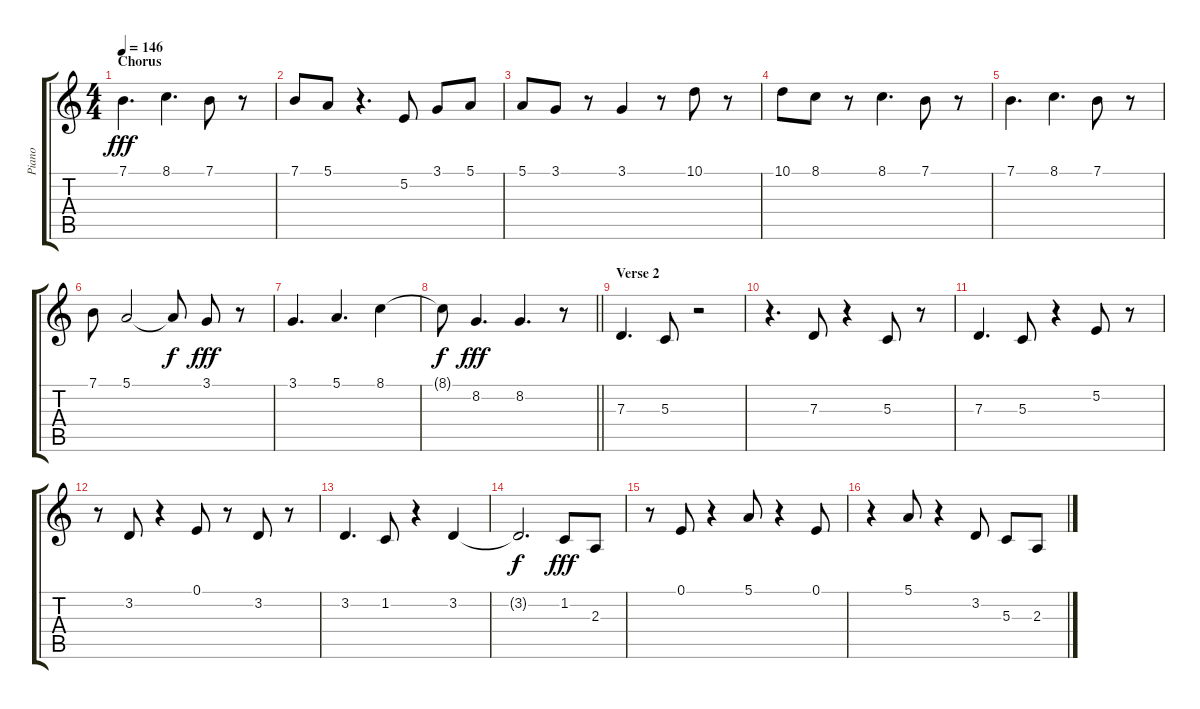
\track ("Piano" "Piano") {instrument brightacousticpiano}
\staff {score tabs}
\tuning (E4 B3 G3 D3 A2 E2) {hide}
\ts (4 4)
\section ("" "Chorus")
\tempo 146
\clef g2
\ks c
7.1.4{d dy fff} 8.1.4{d} 7.1.8 r.8 |
7.1.8 5.1.8 r.4{d} 5.2.8 3.1.8 5.1.8 |
5.1.8 3.1.8 r.8 3.1.4 r.8 10.1.8 r.8 |
10.1.8 8.1.8 r.8 8.1.4{d} 7.1.8 r.8 |
7.1.4{d} 8.1.4{d} 7.1.8 r.8 |
7.1.8 5.1.2 5.1{t}.8{dy f} 3.1.8{dy fff} r.8 |
3.1.4{d} 5.1.4{d} 8.1.4 |
\barLineRight lightlight
8.1{t}.8{dy f} 8.2.4{d dy fff} 8.2.4{d} r.8 |
\section ("" "Verse 2")
7.3.4{d} 5.3.8 r.2 |
r.4{d} 7.3.8 r.4 5.3.8 r.8 |
7.3.4{d} 5.3.8 r.4 5.2.8 r.8 |
r.8 3.2.8 r.4 0.1.8 r.8 3.2.8 r.8 |
3.2.4{d} 1.2.8 r.4 3.2.4 |
3.2{t}.2{d dy f} 1.2.8{dy fff} 2.3.8 |
r.8 0.1.8 r.4 5.1.8 r.4 0.1.8 |
r.4 5.1.8 r.4 3.2.8 5.3.8 2.3.8
